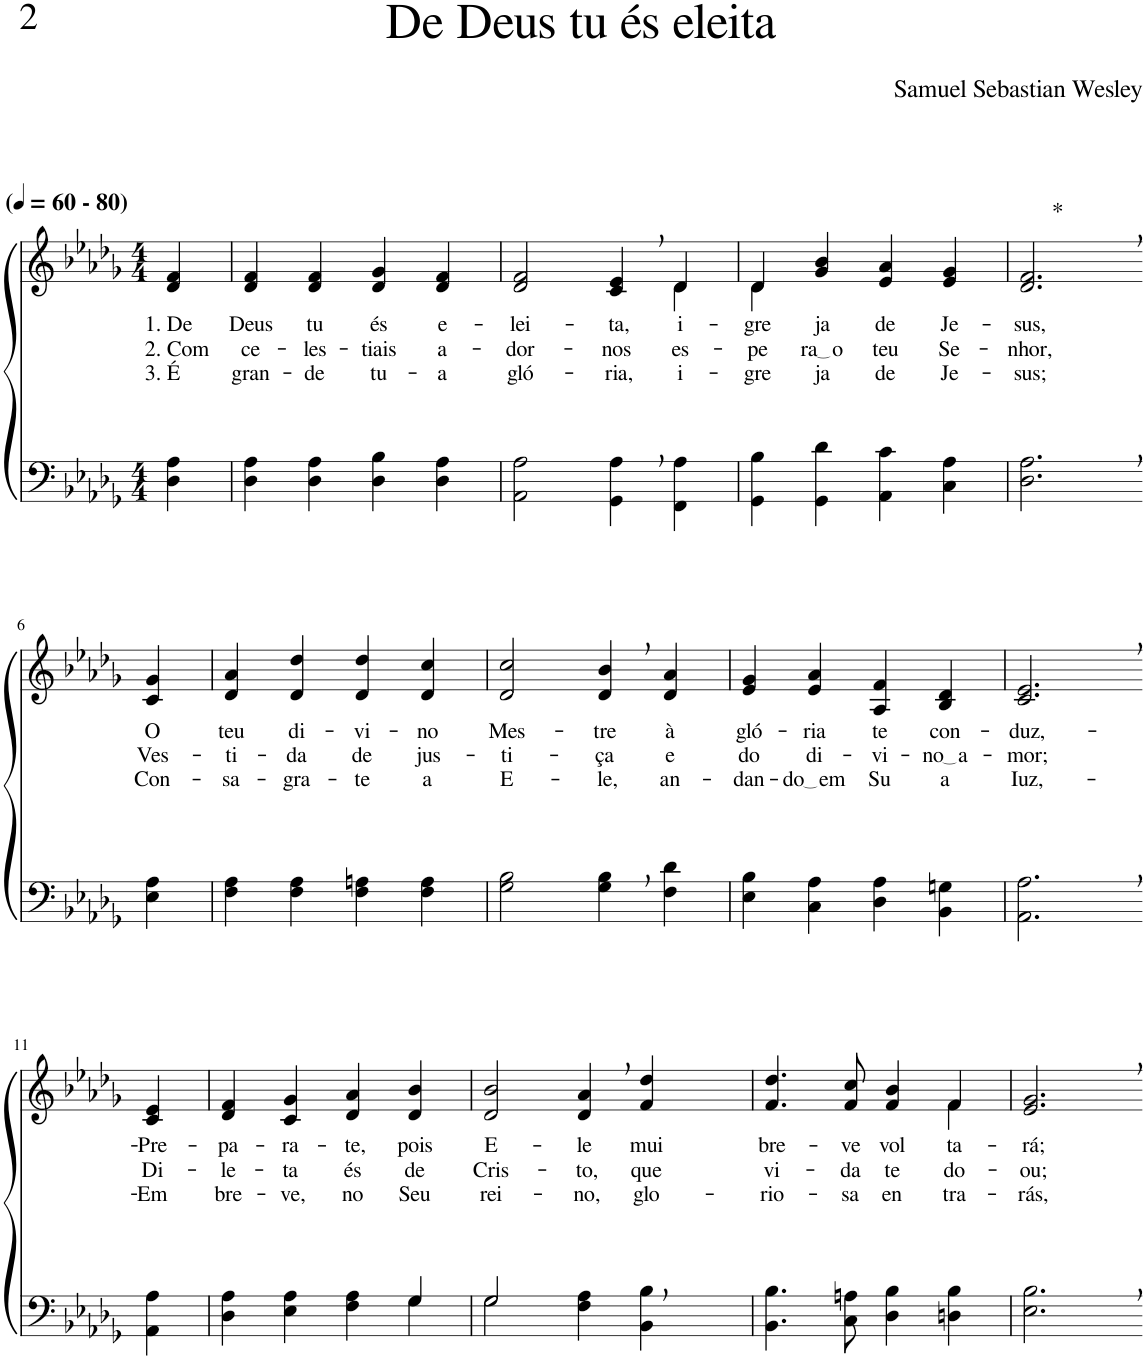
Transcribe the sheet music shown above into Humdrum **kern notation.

**kern	**kern	**text	**text	**text	**harte
*part2	*part1	*part1	*part1	*part1	*part1
*staff2	*staff1	*staff1	*staff1	*staff1	*
*I"Parte III e IV	*I"Parte I e II	*	*	*	*
*clefF4	*clefG2	*	*	*	*
*Trd-1c-2	*Trd-1c-2	*	*	*	*
*k[b-e-a-d-g-]	*k[b-e-a-d-g-]	*	*	*	*
*M4/4	*M4/4	*	*	*	*
*MM60	*MM60	*	*	*	*
=1	=1	=1	=1	=1	=1
!	!LO:TX:a:B:t=(	!	!	!	!
!	!LO:TX:a:B:t=- 80)	!	!	!	!
!	!	!LO:LY:b	!LO:LY:b	!LO:LY:b	!
4D-\ 4A-\	4d-/ 4f/	1. De	2. Com	3. É	.
=2	=2	=2	=2	=2	=2
!	!	!LO:LY:b	!LO:LY:b	!LO:LY:b	!
4D-\ 4A-\	4d-/ 4f/	Deus	ce-	gran-	.
!	!	!LO:LY:b	!LO:LY:b	!LO:LY:b	!
4D-\ 4A-\	4d-/ 4f/	tu	-les-	-de	.
!	!	!LO:LY:b	!LO:LY:b	!LO:LY:b	!
4D-\ 4B-\	4d-/ 4g-/	és	-tiais	tu-	.
!	!	!LO:LY:b	!LO:LY:b	!LO:LY:b	!
4D-\ 4A-\	4d-/ 4f/	e-	a-	-a	.
=3	=3	=3	=3	=3	=3
!	!	!LO:LY:b	!LO:LY:b	!LO:LY:b	!
*	*^	*	*	*	*
2AA-\ 2A-\	2d-/ 2f/	2.ryy	-lei-	-dor-	gló-	.
!	!	!	!LO:LY:b	!LO:LY:b	!LO:LY:b	!
4GG-\, 4A-\,	4c/, 4e-/,	.	-ta,	-nos	-ria,	.
!	!	!	!LO:LY:b	!LO:LY:b	!LO:LY:b	!
4FF\ 4A-\	4d-/	4d-\	i-	es-	i-	.
=4	=4	=4	=4	=4	=4	=4
!	!	!	!LO:LY:b	!LO:LY:b	!LO:LY:b	!
4GG-\ 4B-\	4d-/	4d-\	-gre-	-pe-	-gre-	.
!	!	!	!LO:LY:b	!LO:LY:b	!LO:LY:b	!
4GG-\ 4d-\	4g-/ 4b-/	2.ryy	-ja	ra o	-ja	.
!	!	!	!LO:LY:b	!LO:LY:b	!LO:LY:b	!
4AA-\ 4c\	4e-/ 4a-/	.	de	teu	de	.
!	!	!	!LO:LY:b	!LO:LY:b	!LO:LY:b	!
4C\ 4A-\	4e-/ 4g-/	.	Je-	Se-	Je-	.
*	*v	*v	*	*	*	*
=5	=5	=5	=5	=5	=5
!	!	!LO:LY:b	!LO:LY:b	!LO:LY:b	!LO:H:kt=*
2.D-\, 2.A-\,	2.d-/, 2.f/,	-sus,	-nhor,	-sus;	N
!!LO:LB:g=z
=6-	=6-	=6-	=6-	=6-	=6-
!	!	!LO:LY:b	!LO:LY:b	!LO:LY:b	!
4E-\ 4A-\	4c/ 4g-/	O	Ves-	Con-	.
=7	=7	=7	=7	=7	=7
!	!	!LO:LY:b	!LO:LY:b	!LO:LY:b	!
4F\ 4A-\	4d-/ 4a-/	teu	-ti-	-sa-	.
!	!	!LO:LY:b	!LO:LY:b	!LO:LY:b	!
4F\ 4A-\	4d-/ 4dd-/	di-	-da	-gra-	.
!	!	!LO:LY:b	!LO:LY:b	!LO:LY:b	!
4F\ 4An\	4d-/ 4dd-/	-vi-	de	-te	.
!	!	!LO:LY:b	!LO:LY:b	!LO:LY:b	!
4F\ 4A\	4d-/ 4cc/	-no	jus-	a	.
=8	=8	=8	=8	=8	=8
!	!	!LO:LY:b	!LO:LY:b	!LO:LY:b	!
2G-\ 2B-\	2d-/ 2cc/	Mes-	-ti-	E-	.
!	!	!LO:LY:b	!LO:LY:b	!LO:LY:b	!
4G-\, 4B-\,	4d-/, 4b-/,	-tre	-ça	-le,	.
!	!	!LO:LY:b	!LO:LY:b	!LO:LY:b	!
4F\ 4d-\	4d-/ 4a-/	à	e	an-	.
=9	=9	=9	=9	=9	=9
!	!	!LO:LY:b	!LO:LY:b	!LO:LY:b	!
4E-\ 4B-\	4e-/ 4g-/	gló-	do	-dan-	.
!	!	!LO:LY:b	!LO:LY:b	!LO:LY:b	!
4C\ 4A-\	4e-/ 4a-/	-ria	di-	do em	.
!	!	!LO:LY:b	!LO:LY:b	!LO:LY:b	!
4D-\ 4A-\	4A-/ 4f/	te	-vi-	Su	.
!	!	!LO:LY:b	!LO:LY:b	!LO:LY:b	!
4BB-\ 4Gn\	4B-/ 4d-/	con-	no a	a	.
=10	=10	=10	=10	=10	=10
!	!	!LO:LY:b	!LO:LY:b	!LO:LY:b	!
2.AA-\, 2.A-\,	2.c/, 2.e-/,	-duz,-	-mor;	Iuz,-	.
!!LO:LB:g=z
=11-	=11-	=11-	=11-	=11-	=11-
!	!	!LO:LY:b	!LO:LY:b	!LO:LY:b	!
4AA-\ 4A-\	4c/ 4e-/	-Pre-	Di-	-Em	.
=12	=12	=12	=12	=12	=12
*^	*	*	*	*	*
!	!	!	!LO:LY:b	!LO:LY:b	!LO:LY:b	!
2.ryy	4D-\ 4A-\	4d-/ 4f/	-pa-	-le-	bre-	.
!	!	!	!LO:LY:b	!LO:LY:b	!LO:LY:b	!
.	4E-\ 4A-\	4c/ 4g-/	-ra-	-ta	-ve,	.
!	!	!	!LO:LY:b	!LO:LY:b	!LO:LY:b	!
.	4F\ 4A-\	4d-/ 4a-/	-te,	és	no	.
!	!	!	!LO:LY:b	!LO:LY:b	!LO:LY:b	!
4G-/	4G-\	4d-/ 4b-/	pois	de	Seu	.
=13	=13	=13	=13	=13	=13	=13
!	!	!	!LO:LY:b	!LO:LY:b	!LO:LY:b	!
2G-/	2G-\	2d-/ 2b-/	E-	Cris-	rei-	.
!	!	!	!LO:LY:b	!LO:LY:b	!LO:LY:b	!
2ryy	4F\ 4A-\	4d-/, 4a-/,	-le	-to,	-no,	.
!	!	!	!LO:LY:b	!LO:LY:b	!LO:LY:b	!
.	4BB-\ 4B-\	4f/ 4dd-/	mui	que	glo-	.
=14	=14	=14	=14	=14	=14	=14
!	!	!	!LO:LY:b	!LO:LY:b	!LO:LY:b	!
*v	*v	*^	*	*	*	*
4.BB-\ 4.B-\	4.f/ 4.dd-/	2.ryy	bre-	vi-	-rio-	.
!	!	!	!LO:LY:b	!LO:LY:b	!LO:LY:b	!
8C\ 8An\	8f/ 8cc/	.	-ve	-da	-sa	.
!	!	!	!LO:LY:b	!LO:LY:b	!LO:LY:b	!
4D-\ 4B-\	4f/ 4b-/	.	vol-	te	en-	.
!	!	!	!LO:LY:b	!LO:LY:b	!LO:LY:b	!
4Dn\ 4B-\	4f/	4f\	-ta-	do-	-tra-	.
=15	=15	=15	=15	=15	=15	=15
!	!	!	!LO:LY:b	!LO:LY:b	!LO:LY:b	!
*	*v	*v	*	*	*	*
2.E-\, 2.B-\,	2.e-/, 2.g-/,	-rá;	-ou;	-rás,	.
=-	=-	=-	=-	=-	=-
*-	*-	*-	*-	*-	*-
